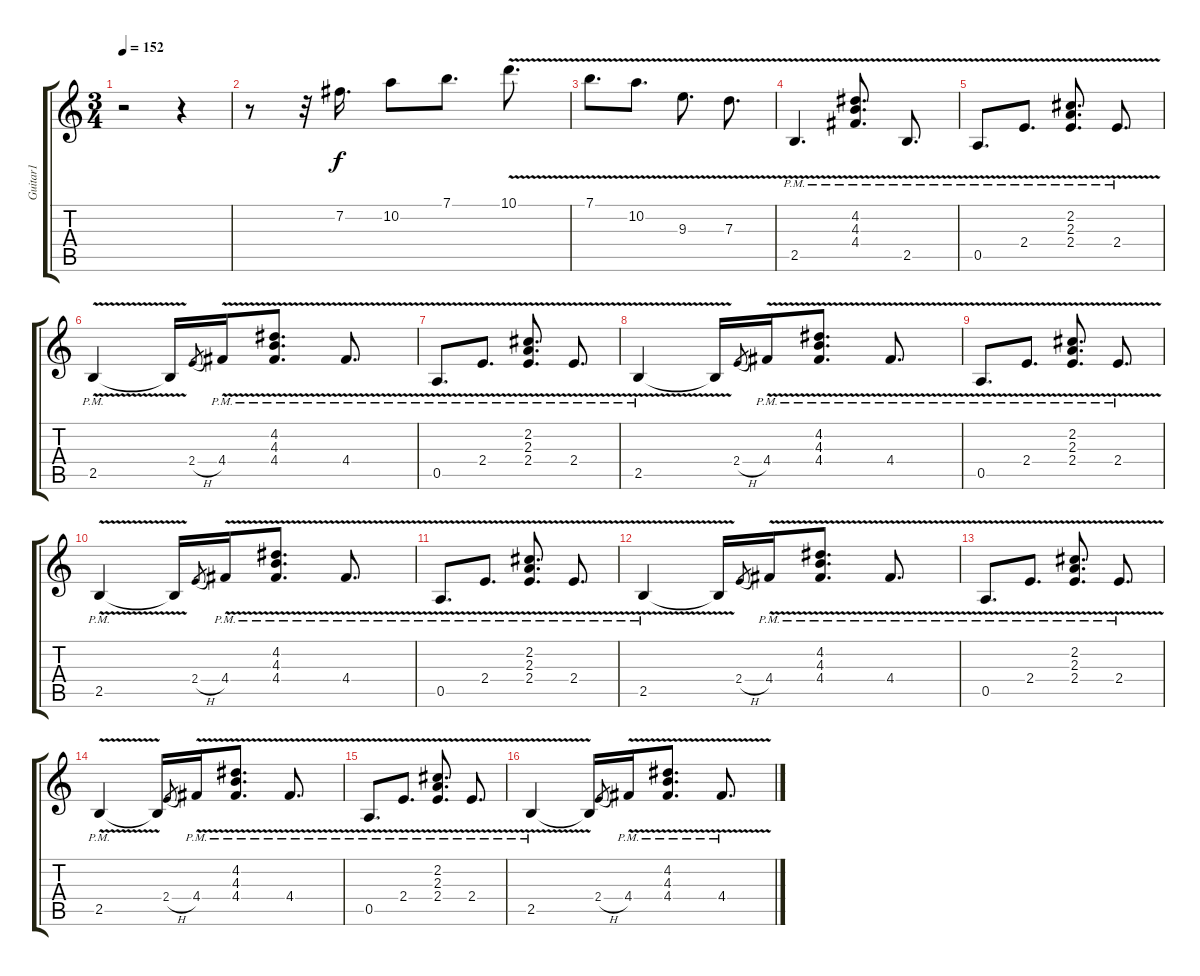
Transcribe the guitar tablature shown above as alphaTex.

\track ("Guitar1" "Guitar1") {instrument electricguitarclean}
\staff {score tabs}
\tuning (E4 B3 G3 D3 A2 E2) {hide}
\ts (3 4)
\tempo 152
\clef g2
\ks c
r.2{dy f instrument electricguitarclean} r.4 |
r.8 r.32 7.2.16{d} 10.2.8 7.1.8{d} 10.1{v}.8{d} |
7.1{v}.8{d} 10.2{v}.8{d} 9.3{v}.8{d} 7.3{v}.8{d} |
2.5{v pm}.4{d} (4.2{v pm} 4.3{v pm} 4.4{v pm}).8{d} 2.5{v pm}.8{d} |
0.5{v pm}.8{d} 2.4{v pm}.8{d} (2.2{v pm} 2.3{v pm} 2.4{v pm}).8{d} 2.4{v pm}.8{d} |
2.5{v pm}.4 2.5{v t}.16 2.4{h}.8{gr} 4.4{v pm}.16 (4.2{v pm} 4.3{v pm} 4.4{v pm}).8{d} 4.4{v pm}.8{d} |
0.5{v pm}.8{d} 2.4{v pm}.8{d} (2.2{v pm} 2.3{v pm} 2.4{v pm}).8{d} 2.4{v pm}.8{d} |
2.5{v pm}.4 2.5{v t}.16 2.4{h}.8{gr} 4.4{v pm}.16 (4.2{v pm} 4.3{v pm} 4.4{v pm}).8{d} 4.4{v pm}.8{d} |
0.5{v pm}.8{d} 2.4{v pm}.8{d} (2.2{v pm} 2.3{v pm} 2.4{v pm}).8{d} 2.4{v pm}.8{d} |
2.5{v pm}.4 2.5{v t}.16 2.4{h}.8{gr} 4.4{v pm}.16 (4.2{v pm} 4.3{v pm} 4.4{v pm}).8{d} 4.4{v pm}.8{d} |
0.5{v pm}.8{d} 2.4{v pm}.8{d} (2.2{v pm} 2.3{v pm} 2.4{v pm}).8{d} 2.4{v pm}.8{d} |
2.5{v pm}.4 2.5{v t}.16 2.4{h}.8{gr} 4.4{v pm}.16 (4.2{v pm} 4.3{v pm} 4.4{v pm}).8{d} 4.4{v pm}.8{d} |
0.5{v pm}.8{d} 2.4{v pm}.8{d} (2.2{v pm} 2.3{v pm} 2.4{v pm}).8{d} 2.4{v pm}.8{d} |
2.5{v pm}.4 2.5{v t}.16 2.4{h}.8{gr} 4.4{v pm}.16 (4.2{v pm} 4.3{v pm} 4.4{v pm}).8{d} 4.4{v pm}.8{d} |
0.5{v pm}.8{d} 2.4{v pm}.8{d} (2.2{v pm} 2.3{v pm} 2.4{v pm}).8{d} 2.4{v pm}.8{d} |
2.5{v pm}.4 2.5{v t}.16 2.4{h}.8{gr} 4.4{v pm}.16 (4.2{v pm} 4.3{v pm} 4.4{v pm}).8{d} 4.4{v pm}.8{d}
